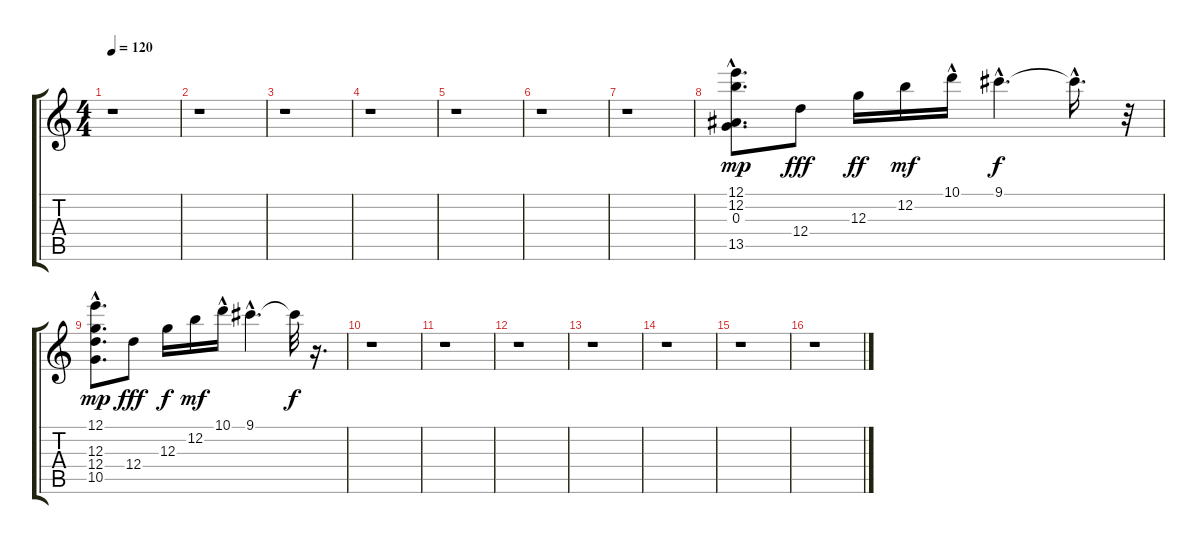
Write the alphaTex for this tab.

\track "" {instrument acousticguitarnylon}
\staff {score tabs}
\tuning (E4 B3 G3 D3 A2 E2) {hide}
\ts (4 4)
\tempo 120
\clef g2
\ks c
r.1{dy mp} |
r.1 |
r.1 |
r.1 |
r.1 |
r.1 |
r.1 |
(12.1{hac} 12.2 0.3 13.5).8{d balance 11} 12.4.8{dy fff} 12.3.16{dy ff} 12.2.16{dy mf} 10.1{hac}.16 9.1{hac}.4{d dy f} 9.1{hac t}.16{d} r.32 |
(12.1{hac} 12.3 12.4 10.5).8{d dy mp} 12.4.8{dy fff} 12.3.16{dy f} 12.2.16{dy mf} 10.1{hac}.16 9.1{hac}.4{d} 9.1{t}.32{dy f} r.16{d} |
r.1 |
r.1 |
r.1 |
r.1 |
r.1 |
r.1 |
r.1
